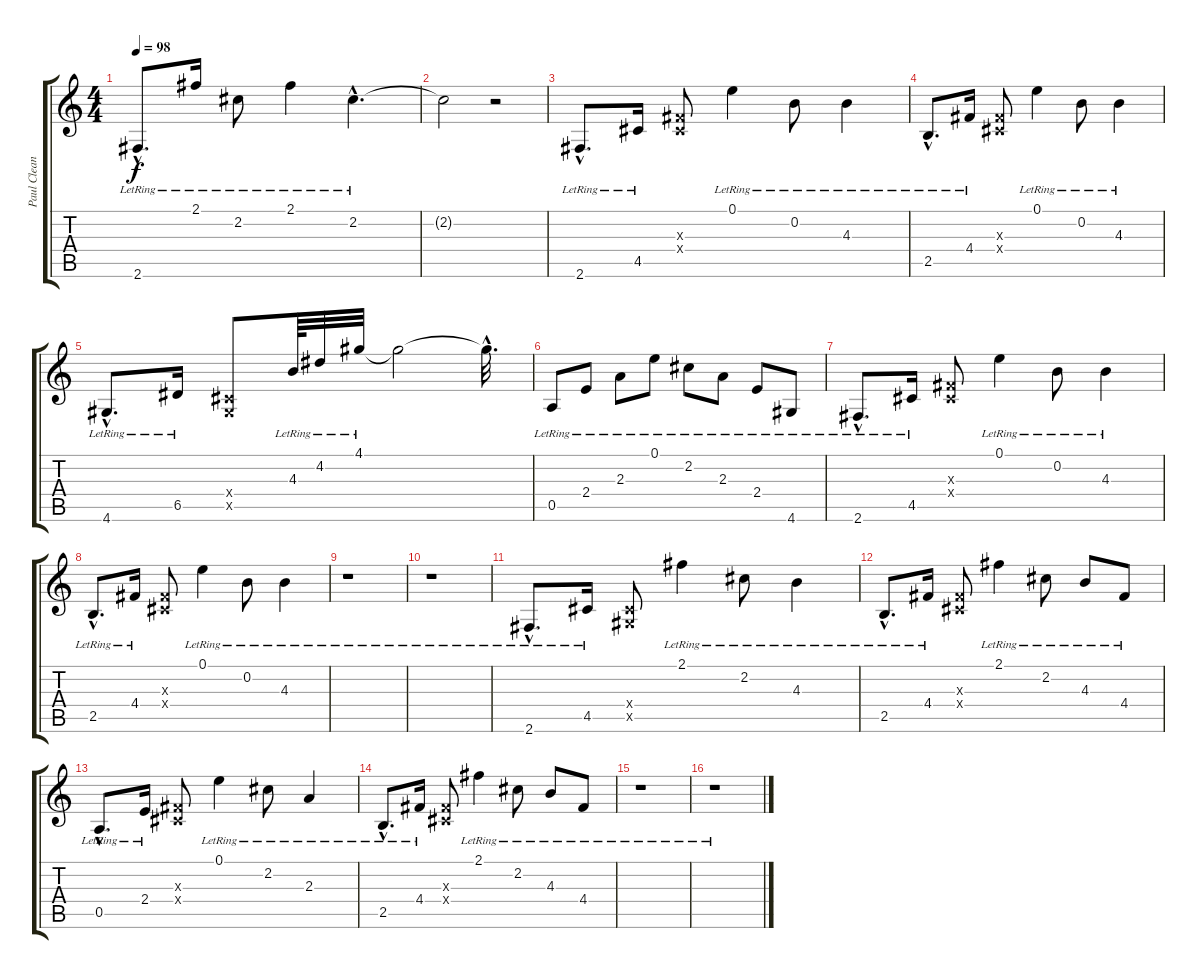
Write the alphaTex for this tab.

\track ("Paul Clean guitar" "Paul Clean") {instrument electricguitarjazz}
\staff {score tabs}
\tuning (E4 B3 G3 D3 A2 E2) {hide}
\ts (4 4)
\tempo 98
\clef g2
\ks c
2.6{hac lr}.8{d dy f} 2.1{lr}.16 2.2{lr}.8 2.1{lr}.4 2.2{hac lr}.4{d} |
2.2{t}.2 r.2 |
2.6{hac lr}.8{d} 4.5{lr}.16 (-1.3{x} -1.4{x}).8 0.1{lr}.4 0.2{lr}.8 4.3{lr}.4 |
2.5{hac lr}.8{d} 4.4{lr}.16 (-1.3{x} -1.4{x}).8 0.1{lr}.4 0.2{lr}.8 4.3{lr}.4 |
4.6{hac lr}.8{d} 6.5{lr}.16 (-1.4{x} -1.5{x}).8 4.3{lr}.64 4.2{lr}.32 4.1{lr}.32 4.1{t}.2 4.1{hac t}.32{d} |
0.5{lr}.8 2.4{lr}.8 2.3{lr}.8 0.1{lr}.8 2.2{lr}.8 2.3{lr}.8 2.4{lr}.8 4.6{lr}.8 |
2.6{hac lr}.8{d} 4.5{lr}.16 (-1.3{x} -1.4{x}).8 0.1{lr}.4 0.2{lr}.8 4.3{lr}.4 |
2.5{hac lr}.8{d} 4.4{lr}.16 (-1.3{x} -1.4{x}).8 0.1{lr}.4 0.2{lr}.8 4.3{lr}.4 |
r.1 |
r.1 |
2.6{hac lr}.8{d} 4.5{lr}.16 (-1.4{x} -1.5{x}).8 2.1{lr}.4 2.2{lr}.8 4.3{lr}.4 |
2.5{hac lr}.8{d} 4.4{lr}.16 (-1.3{x} -1.4{x}).8 2.1{lr}.4 2.2{lr}.8 4.3{lr}.8 4.4{lr}.8 |
0.5{hac lr}.8{d} 2.4{lr}.16 (-1.3{x} -1.4{x}).8 0.1{lr}.4 2.2{lr}.8 2.3{lr}.4 |
2.5{hac lr}.8{d} 4.4{lr}.16 (-1.3{x} -1.4{x}).8 2.1{lr}.4 2.2{lr}.8 4.3{lr}.8 4.4{lr}.8 |
r.1 |
r.1
